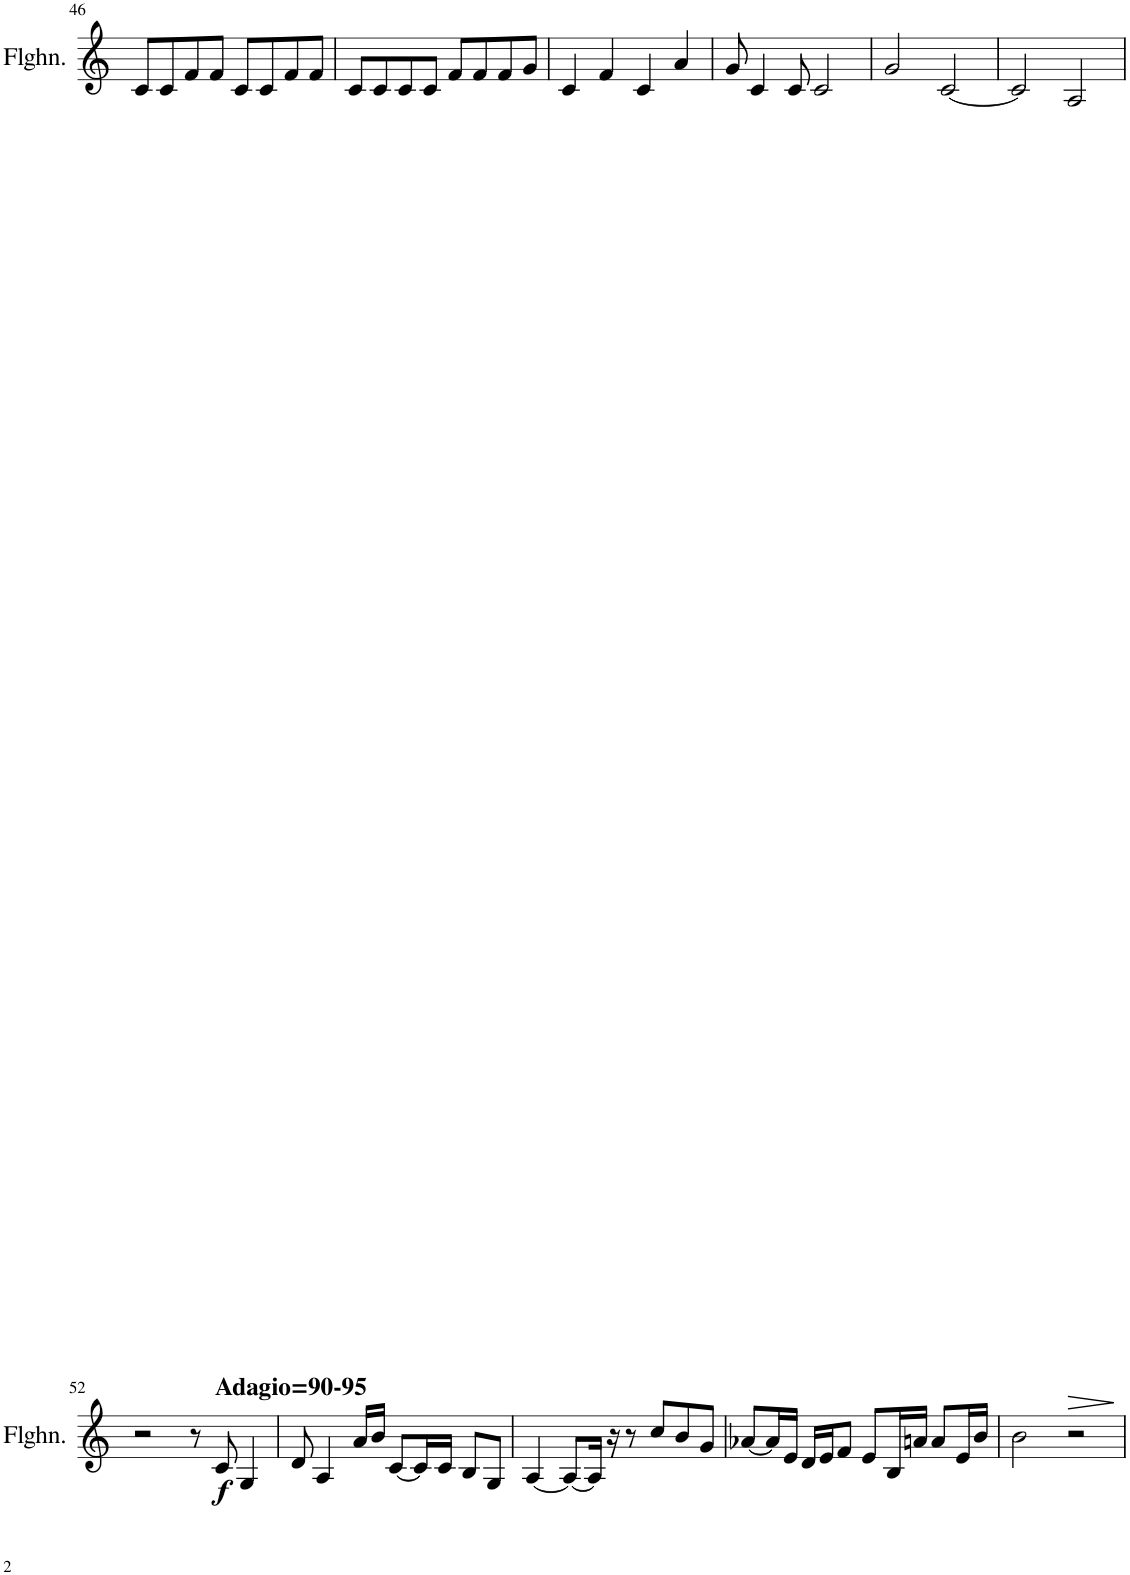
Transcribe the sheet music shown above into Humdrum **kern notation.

**kern	**dynam
*part1	*part1
*staff1	*staff1
*I"Flugelhorn	*
*I'Flghn.	*
!!LO:PB:g=z
*clefG2	*
*Trd1c2	*
*k[]	*
*M4/4	*
=46	=46
8c/L	.
8c/	.
8f/	.
8f/J	.
8c/L	.
8c/	.
8f/	.
8f/J	.
=47	=47
8c/L	.
8c/	.
8c/	.
8c/J	.
8f/L	.
8f/	.
8f/	.
8g/J	.
=48	=48
4c/	.
4f/	.
4c/	.
4a/	.
=49	=49
8g/	.
4c/	.
8c/	.
2c/	.
=50	=50
2g/	.
[2c/	.
=51	=51
2c/]	.
!	!LO:HP:b
2A/	>
.	]
!!LO:LB:g=z
=52	=52
2r	.
8r	.
!LO:TX:a:B:t=Adagio=90-95	!
!	!LO:DY:b
8c/	f
4G/	.
=53	=53
8d/	.
4A/	.
16a/LL	.
16b/JJ	.
[8c/L	.
16c/L]	.
16c/JJ	.
8B/L	.
8G/J	.
=54	=54
[4A/	.
8A/L_	.
16A/Jk]	.
16r	.
8r	.
8cc/L	.
8b/	.
8g/J	.
=55	=55
[8a-X/L	.
16a-/L]	.
16e/JJ	.
16d/LL	.
16e/J	.
8f/J	.
8e/L	.
16B/L	.
16an/JJ	.
8a/L	.
16e/L	.
16b/JJ	.
=56	=56
2b\	.
2r	.
=	=
*-	*-
